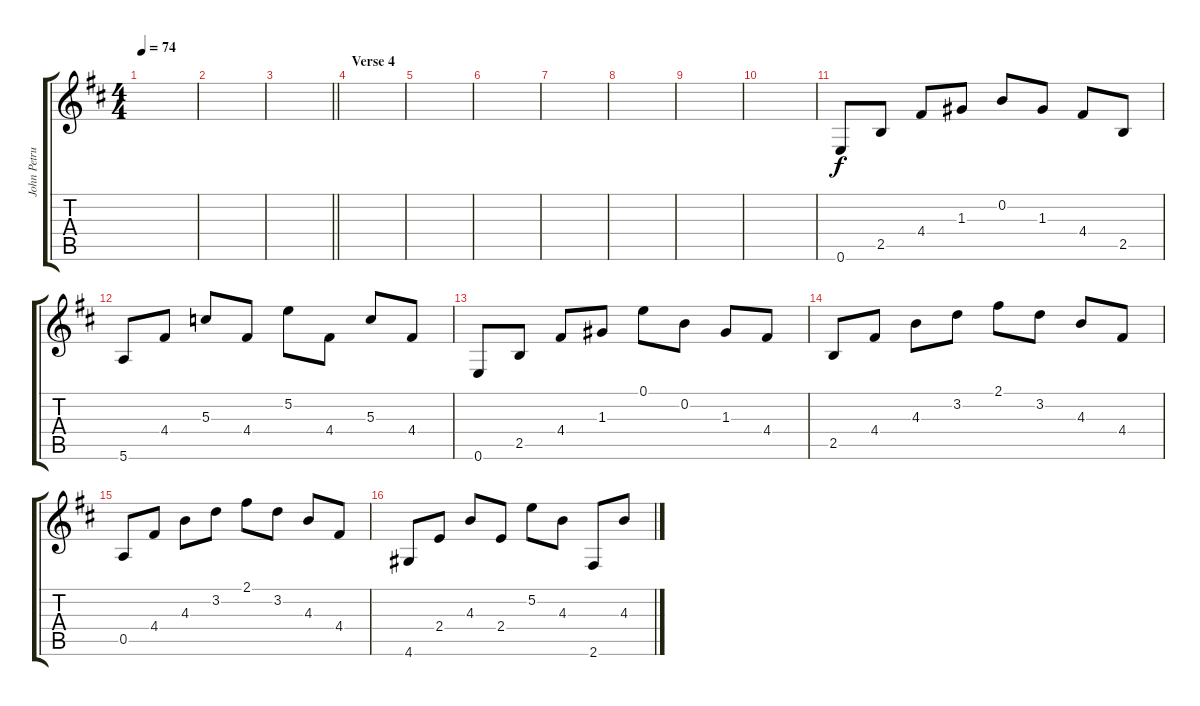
\track ("John Petrucci" "John Petru") {instrument distortionguitar}
\staff {score tabs}
\tuning (E4 B3 G3 D3 A2 E2) {hide}
\ts (4 4)
\tempo 74
\clef g2
\ks bminor
|
|
\barLineRight lightlight
|
\section ("" "Verse 4")
|
|
|
|
|
|
|
0.6.8 2.5.8 4.4.8 1.3.8 0.2.8 1.3.8 4.4.8 2.5.8 |
5.6.8 4.4.8 5.3.8 4.4.8 5.2.8 4.4.8 5.3.8 4.4.8 |
0.6.8 2.5.8 4.4.8 1.3.8 0.1.8 0.2.8 1.3.8 4.4.8 |
2.5.8 4.4.8 4.3.8 3.2.8 2.1.8 3.2.8 4.3.8 4.4.8 |
0.5.8 4.4.8 4.3.8 3.2.8 2.1.8 3.2.8 4.3.8 4.4.8 |
4.6.8 2.4.8 4.3.8 2.4.8 5.2.8 4.3.8 2.6.8 4.3.8
